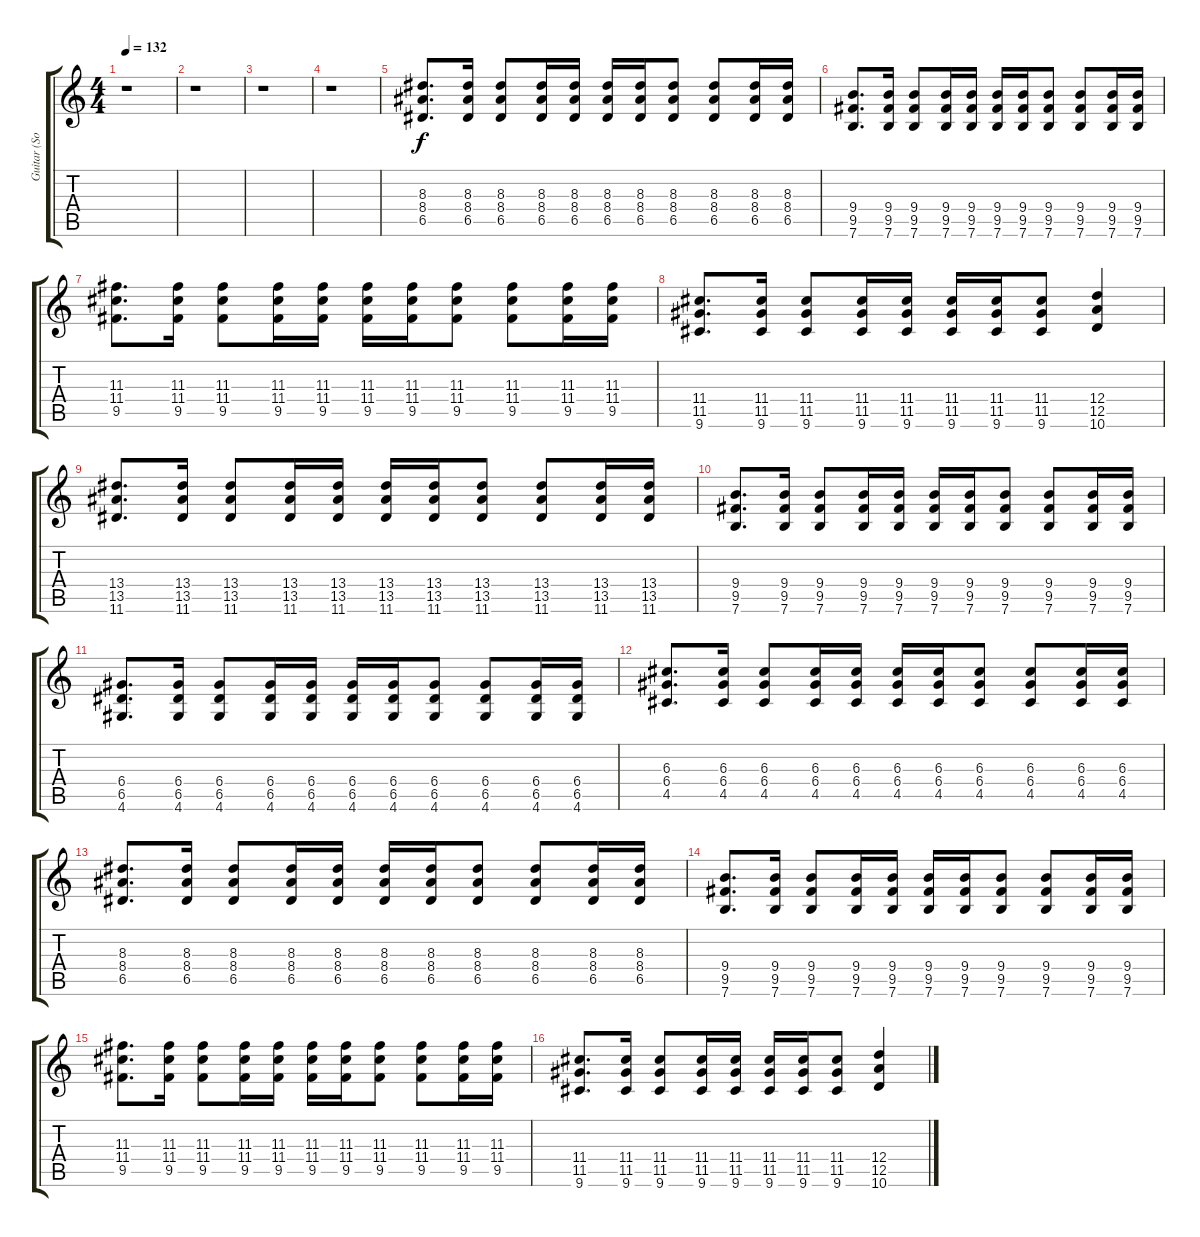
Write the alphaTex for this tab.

\track ("Guitar (Solo)" "Guitar (So") {instrument electricguitarclean}
\staff {score tabs}
\tuning (E4 B3 G3 D3 A2 E2) {hide}
\ts (4 4)
\tempo 132
\clef g2
\ks c
r.1{dy f} |
r.1 |
r.1 |
r.1 |
(8.3 8.4 6.5).8{d} (8.3 8.4 6.5).16 (8.3 8.4 6.5).8 (8.3 8.4 6.5).16 (8.3 8.4 6.5).16 (8.3 8.4 6.5).16 (8.3 8.4 6.5).16 (8.3 8.4 6.5).8 (8.3 8.4 6.5).8 (8.3 8.4 6.5).16 (8.3 8.4 6.5).16 |
(9.4 9.5 7.6).8{d} (9.4 9.5 7.6).16 (9.4 9.5 7.6).8 (9.4 9.5 7.6).16 (9.4 9.5 7.6).16 (9.4 9.5 7.6).16 (9.4 9.5 7.6).16 (9.4 9.5 7.6).8 (9.4 9.5 7.6).8 (9.4 9.5 7.6).16 (9.4 9.5 7.6).16 |
(11.3 11.4 9.5).8{d} (11.3 11.4 9.5).16 (11.3 11.4 9.5).8 (11.3 11.4 9.5).16 (11.3 11.4 9.5).16 (11.3 11.4 9.5).16 (11.3 11.4 9.5).16 (11.3 11.4 9.5).8 (11.3 11.4 9.5).8 (11.3 11.4 9.5).16 (11.3 11.4 9.5).16 |
(11.4 11.5 9.6).8{d} (11.4 11.5 9.6).16 (11.4 11.5 9.6).8 (11.4 11.5 9.6).16 (11.4 11.5 9.6).16 (11.4 11.5 9.6).16 (11.4 11.5 9.6).16 (11.4 11.5 9.6).8 (12.4 12.5 10.6).4 |
(13.4 13.5 11.6).8{d} (13.4 13.5 11.6).16 (13.4 13.5 11.6).8 (13.4 13.5 11.6).16 (13.4 13.5 11.6).16 (13.4 13.5 11.6).16 (13.4 13.5 11.6).16 (13.4 13.5 11.6).8 (13.4 13.5 11.6).8 (13.4 13.5 11.6).16 (13.4 13.5 11.6).16 |
(9.4 9.5 7.6).8{d} (9.4 9.5 7.6).16 (9.4 9.5 7.6).8 (9.4 9.5 7.6).16 (9.4 9.5 7.6).16 (9.4 9.5 7.6).16 (9.4 9.5 7.6).16 (9.4 9.5 7.6).8 (9.4 9.5 7.6).8 (9.4 9.5 7.6).16 (9.4 9.5 7.6).16 |
(6.4 6.5 4.6).8{d} (6.4 6.5 4.6).16 (6.4 6.5 4.6).8 (6.4 6.5 4.6).16 (6.4 6.5 4.6).16 (6.4 6.5 4.6).16 (6.4 6.5 4.6).16 (6.4 6.5 4.6).8 (6.4 6.5 4.6).8 (6.4 6.5 4.6).16 (6.4 6.5 4.6).16 |
(6.3 6.4 4.5).8{d} (6.3 6.4 4.5).16 (6.3 6.4 4.5).8 (6.3 6.4 4.5).16 (6.3 6.4 4.5).16 (6.3 6.4 4.5).16 (6.3 6.4 4.5).16 (6.3 6.4 4.5).8 (6.3 6.4 4.5).8 (6.3 6.4 4.5).16 (6.3 6.4 4.5).16 |
(8.3 8.4 6.5).8{d} (8.3 8.4 6.5).16 (8.3 8.4 6.5).8 (8.3 8.4 6.5).16 (8.3 8.4 6.5).16 (8.3 8.4 6.5).16 (8.3 8.4 6.5).16 (8.3 8.4 6.5).8 (8.3 8.4 6.5).8 (8.3 8.4 6.5).16 (8.3 8.4 6.5).16 |
(9.4 9.5 7.6).8{d} (9.4 9.5 7.6).16 (9.4 9.5 7.6).8 (9.4 9.5 7.6).16 (9.4 9.5 7.6).16 (9.4 9.5 7.6).16 (9.4 9.5 7.6).16 (9.4 9.5 7.6).8 (9.4 9.5 7.6).8 (9.4 9.5 7.6).16 (9.4 9.5 7.6).16 |
(11.3 11.4 9.5).8{d} (11.3 11.4 9.5).16 (11.3 11.4 9.5).8 (11.3 11.4 9.5).16 (11.3 11.4 9.5).16 (11.3 11.4 9.5).16 (11.3 11.4 9.5).16 (11.3 11.4 9.5).8 (11.3 11.4 9.5).8 (11.3 11.4 9.5).16 (11.3 11.4 9.5).16 |
(11.4 11.5 9.6).8{d} (11.4 11.5 9.6).16 (11.4 11.5 9.6).8 (11.4 11.5 9.6).16 (11.4 11.5 9.6).16 (11.4 11.5 9.6).16 (11.4 11.5 9.6).16 (11.4 11.5 9.6).8 (12.4 12.5 10.6).4
